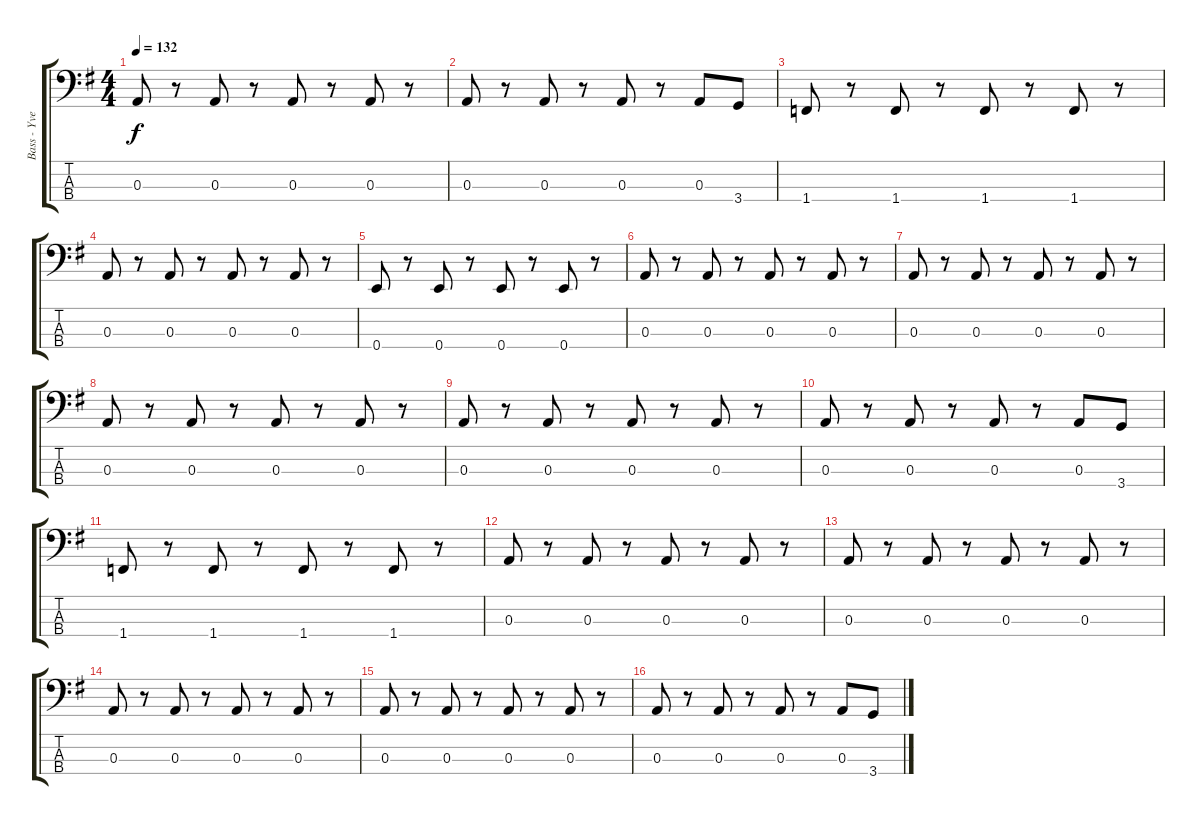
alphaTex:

\track ("Bass - Yves Huts" "Bass - Yve") {instrument electricbasspick}
\staff {score tabs}
\tuning (G2 D2 A1 E1) {hide}
\ts (4 4)
\tempo 132
\clef f4
\ks g
0.3.8{dy f} r.8 0.3.8 r.8 0.3.8 r.8 0.3.8 r.8 |
0.3.8 r.8 0.3.8 r.8 0.3.8 r.8 0.3.8 3.4.8 |
1.4.8 r.8 1.4.8 r.8 1.4.8 r.8 1.4.8 r.8 |
0.3.8 r.8 0.3.8 r.8 0.3.8 r.8 0.3.8 r.8 |
0.4.8 r.8 0.4.8 r.8 0.4.8 r.8 0.4.8 r.8 |
0.3.8 r.8 0.3.8 r.8 0.3.8 r.8 0.3.8 r.8 |
0.3.8 r.8 0.3.8 r.8 0.3.8 r.8 0.3.8 r.8 |
0.3.8 r.8 0.3.8 r.8 0.3.8 r.8 0.3.8 r.8 |
0.3.8 r.8 0.3.8 r.8 0.3.8 r.8 0.3.8 r.8 |
0.3.8 r.8 0.3.8 r.8 0.3.8 r.8 0.3.8 3.4.8 |
1.4.8 r.8 1.4.8 r.8 1.4.8 r.8 1.4.8 r.8 |
0.3.8 r.8 0.3.8 r.8 0.3.8 r.8 0.3.8 r.8 |
0.3.8 r.8 0.3.8 r.8 0.3.8 r.8 0.3.8 r.8 |
0.3.8 r.8 0.3.8 r.8 0.3.8 r.8 0.3.8 r.8 |
0.3.8 r.8 0.3.8 r.8 0.3.8 r.8 0.3.8 r.8 |
0.3.8 r.8 0.3.8 r.8 0.3.8 r.8 0.3.8 3.4.8
